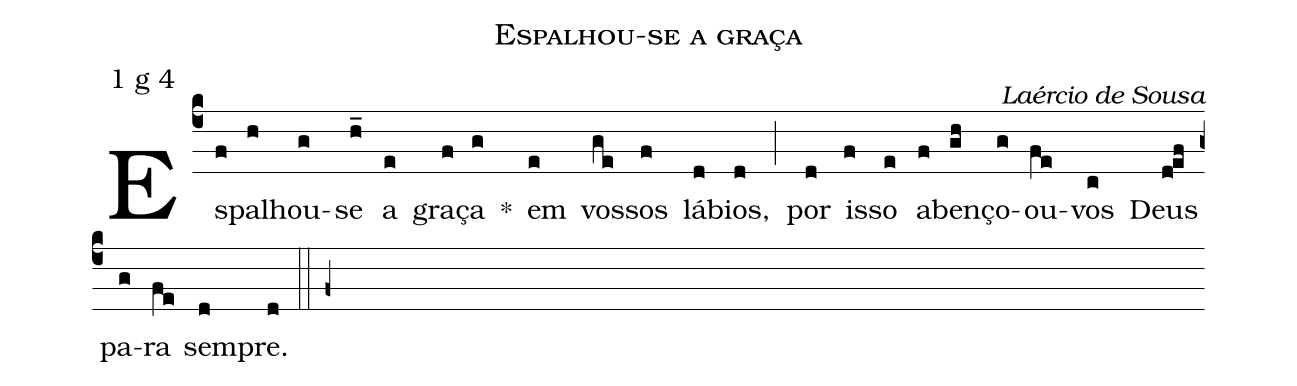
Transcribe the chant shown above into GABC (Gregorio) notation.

name: Espalhou-se a graça;
mode: 1;
mode-differentia: g 4;
commentary: Laércio de Sousa;
%%
(c4)

Es(f)pa(h)lhou-(g)se(h_) a(e) gra(f)ça(g) *() em(e) vos(ge)sos(f) lá(d)bios,(d) (;) por(d) is(f)so(e) a(f)ben(gh)ço(g)ou-(fe)vos(c) Deus(def) pa(g)ra(fe) sem(d)pre.(d) (::f+)
